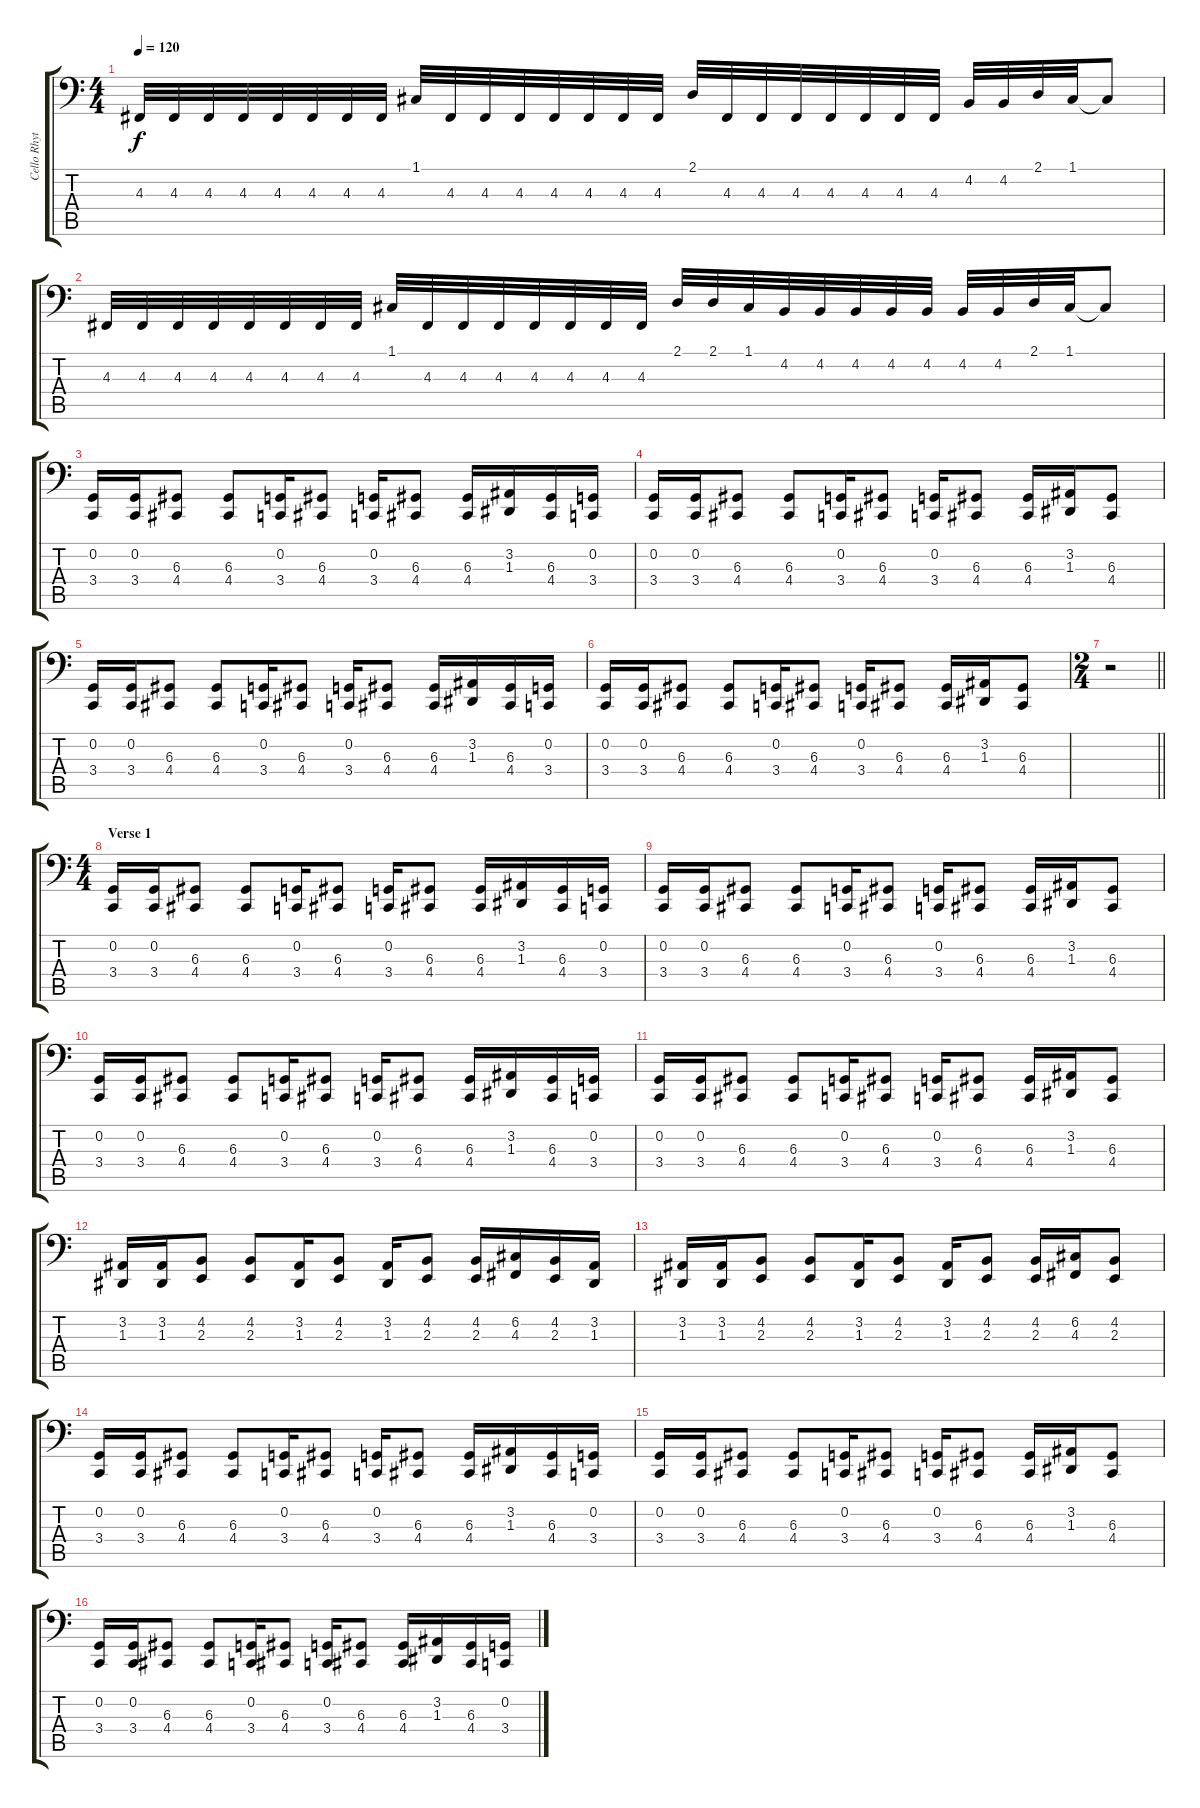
\track ("Cello Rhythm 1" "Cello Rhyt") {instrument cello}
\staff {score tabs}
\tuning (C3 G2 D2 A1 E1 B0) {hide}
\ts (4 4)
\tempo 120
\clef f4
\ks c
4.3.32{dy f} 4.3.32 4.3.32 4.3.32 4.3.32 4.3.32 4.3.32 4.3.32 1.1.32 4.3.32 4.3.32 4.3.32 4.3.32 4.3.32 4.3.32 4.3.32 2.1.32 4.3.32 4.3.32 4.3.32 4.3.32 4.3.32 4.3.32 4.3.32 4.2.32 4.2.32 2.1.32 1.1.32 1.1{t}.8 |
4.3.32 4.3.32 4.3.32 4.3.32 4.3.32 4.3.32 4.3.32 4.3.32 1.1.32 4.3.32 4.3.32 4.3.32 4.3.32 4.3.32 4.3.32 4.3.32 2.1.32 2.1.32 1.1.32 4.2.32 4.2.32 4.2.32 4.2.32 4.2.32 4.2.32 4.2.32 2.1.32 1.1.32 1.1{t}.8 |
(0.2 3.4).16 (0.2 3.4).16 (6.3 4.4).8 (6.3 4.4).8 (0.2 3.4).16 (6.3 4.4).8 (0.2 3.4).16 (6.3 4.4).8 (6.3 4.4).16 (3.2 1.3).16 (6.3 4.4).16 (0.2 3.4).16 |
(0.2 3.4).16 (0.2 3.4).16 (6.3 4.4).8 (6.3 4.4).8 (0.2 3.4).16 (6.3 4.4).8 (0.2 3.4).16 (6.3 4.4).8 (6.3 4.4).16 (3.2 1.3).16 (6.3 4.4).8 |
(0.2 3.4).16 (0.2 3.4).16 (6.3 4.4).8 (6.3 4.4).8 (0.2 3.4).16 (6.3 4.4).8 (0.2 3.4).16 (6.3 4.4).8 (6.3 4.4).16 (3.2 1.3).16 (6.3 4.4).16 (0.2 3.4).16 |
(0.2 3.4).16 (0.2 3.4).16 (6.3 4.4).8 (6.3 4.4).8 (0.2 3.4).16 (6.3 4.4).8 (0.2 3.4).16 (6.3 4.4).8 (6.3 4.4).16 (3.2 1.3).16 (6.3 4.4).8 |
\ts (2 4)
\barLineRight lightlight
r.2 |
\ts (4 4)
\section ("" "Verse 1")
(0.2 3.4).16 (0.2 3.4).16 (6.3 4.4).8 (6.3 4.4).8 (0.2 3.4).16 (6.3 4.4).8 (0.2 3.4).16 (6.3 4.4).8 (6.3 4.4).16 (3.2 1.3).16 (6.3 4.4).16 (0.2 3.4).16 |
(0.2 3.4).16 (0.2 3.4).16 (6.3 4.4).8 (6.3 4.4).8 (0.2 3.4).16 (6.3 4.4).8 (0.2 3.4).16 (6.3 4.4).8 (6.3 4.4).16 (3.2 1.3).16 (6.3 4.4).8 |
(0.2 3.4).16 (0.2 3.4).16 (6.3 4.4).8 (6.3 4.4).8 (0.2 3.4).16 (6.3 4.4).8 (0.2 3.4).16 (6.3 4.4).8 (6.3 4.4).16 (3.2 1.3).16 (6.3 4.4).16 (0.2 3.4).16 |
(0.2 3.4).16 (0.2 3.4).16 (6.3 4.4).8 (6.3 4.4).8 (0.2 3.4).16 (6.3 4.4).8 (0.2 3.4).16 (6.3 4.4).8 (6.3 4.4).16 (3.2 1.3).16 (6.3 4.4).8 |
(3.2 1.3).16 (3.2 1.3).16 (4.2 2.3).8 (4.2 2.3).8 (3.2 1.3).16 (4.2 2.3).8 (3.2 1.3).16 (4.2 2.3).8 (4.2 2.3).16 (6.2 4.3).16 (4.2 2.3).16 (3.2 1.3).16 |
(3.2 1.3).16 (3.2 1.3).16 (4.2 2.3).8 (4.2 2.3).8 (3.2 1.3).16 (4.2 2.3).8 (3.2 1.3).16 (4.2 2.3).8 (4.2 2.3).16 (6.2 4.3).16 (4.2 2.3).8 |
(0.2 3.4).16 (0.2 3.4).16 (6.3 4.4).8 (6.3 4.4).8 (0.2 3.4).16 (6.3 4.4).8 (0.2 3.4).16 (6.3 4.4).8 (6.3 4.4).16 (3.2 1.3).16 (6.3 4.4).16 (0.2 3.4).16 |
(0.2 3.4).16 (0.2 3.4).16 (6.3 4.4).8 (6.3 4.4).8 (0.2 3.4).16 (6.3 4.4).8 (0.2 3.4).16 (6.3 4.4).8 (6.3 4.4).16 (3.2 1.3).16 (6.3 4.4).8 |
(0.2 3.4).16 (0.2 3.4).16 (6.3 4.4).8 (6.3 4.4).8 (0.2 3.4).16 (6.3 4.4).8 (0.2 3.4).16 (6.3 4.4).8 (6.3 4.4).16 (3.2 1.3).16 (6.3 4.4).16 (0.2 3.4).16
